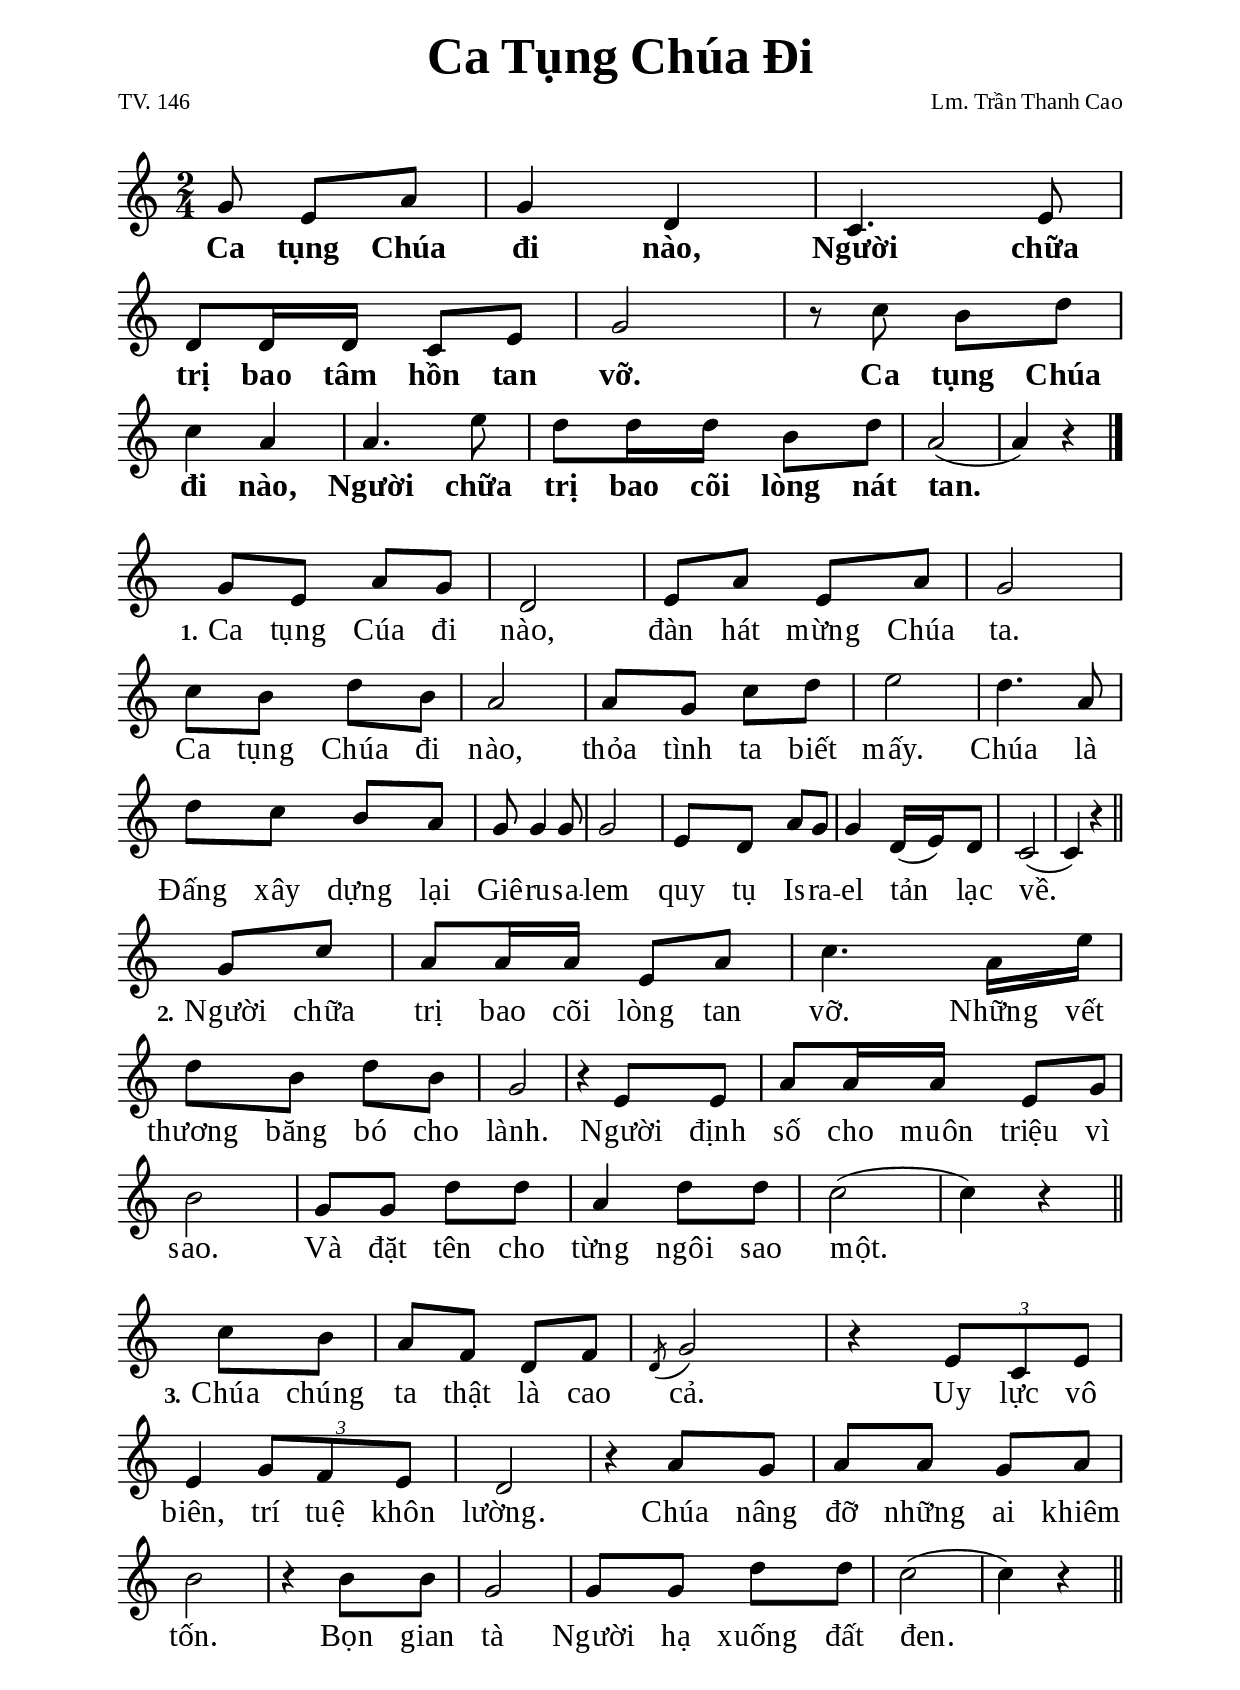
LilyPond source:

% Cài đặt chung
\version "2.20.0"
\include "english.ly"

\header {
 title = \markup { \fontsize #3 "Ca Tụng Chúa Đi" }
  poet = "TV. 146"
  composer = "Lm. Trần Thanh Cao"
  arranger = " "
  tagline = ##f
}

\paper {
  #(set-paper-size "a4")
  top-margin = 10\mm
  bottom-margin = 10\mm
  left-margin = 20\mm
  right-margin = 20\mm
  indent = #0
  #(define fonts
    (make-pango-font-tree
      "Liberation Serif"
      "Liberation Serif"
      "Liberation Serif"
      (/ 20 20)))
  page-count = #1
}

% Nhạc điệp khúc
nhacDiepKhuc = \relative c'' {
  \partial 4. g8 e a |
  g4 d |
  c4. e8 |
  d d16 d  c8 e |
  g2 |
  r8 c b d |
  c4 a |
  a4. e'8 |
  d d16 d b8 d |
  a2 ( |
  a4) r \bar "|."
}

% Nhạc phiên khúc
nhacPhienKhucMot = \relative c'' {
  g8 e a g |
  d2 |
  e8 a e a |
  g2 |
  c8 b d b |
  a2 |
  a8 g c d |
  e2 |
  d4. a8 |
  d8 c b a |
  g8 g4 g8 |
  g2 |
  e8 d a' g |
  g4 d16 (e) d8 |
  c2 ( |
  c4) r \bar "||"
}

nhacPhienKhucHai = \relative c'' {
  \partial 4 g8 c |
  a a16 a e8 a |
  c4. a16 e' |
  d8 b d b |
  g2 |
  r4 e8 e |
  a a16 a e8 g |
  b2 |
  g8 g d' d |
  a4 d8 d |
  c2 ( |
  c4) r \bar "||"
}

nhacPhienKhucBa = \relative c'' {
  \partial 4 c8 b |
  a f d f |
  \acciaccatura d8 g2 |
  r4 \tuplet 3/2 { e8 c e } |
  e4 \tuplet 3/2 { g8 f e } |
  d2 |
  r4 a'8 g |
  a a g a |
  b2 |
  r4 b8 b |
  g2 |
  g8 g d' d |
  c2 ( |
  c4) r \bar "||"
}

% Lời điệp khúc
loiDiepKhuc = \lyricmode {
  Ca tụng Chúa đi nào, Người chữa trị bao tâm hồn tan vỡ.
  Ca tụng Chúa đi nào, Người chữa trị bao cõi lòng nát tan.
}

% Lời phiên khúc
loiPhienKhucMot = \lyricmode {
  \set stanza = #"1."
  Ca tụng Cúa đi nào, đàn hát mừng Chúa ta.
  Ca tụng Chúa đi nào, thỏa tình ta biết mấy.
  Chúa là Đấng xây dựng lại Giê -- ru -- sa -- lem
  quy tụ Is -- ra -- el tản lạc về.
}

loiPhienKhucHai = \lyricmode {
  \set stanza = #"2."
  Người chữa trị bao cõi lòng tan vỡ.
  Những vết thương băng bó cho lành.
  Người định số cho muôn triệu vì sao.
  Và đặt tên cho từng ngôi sao một.
}

loiPhienKhucBa = \lyricmode {
  \set stanza = #"3."
  Chúa chúng ta thật là cao cả.
  Uy lực vô biên, trí tuệ khôn lường.
  Chúa nâng đỡ những ai khiêm tốn.
  Bọn gian tà Người hạ xuống đất đen.
}


% Dàn trang
\score {
  \new ChoirStaff <<
    \new Staff = diepKhuc \with {
        \consists "Merge_rests_engraver"
        \magnifyStaff #(magstep +1)
      }
      <<
      \new Voice = beSop {
        \key c \major \time 2/4 \stemNeutral \nhacDiepKhuc
      }
    >>
    \new Lyrics \lyricsto beSop \loiDiepKhuc
  >>
  \layout {
    \override Lyrics.LyricText.font-series = #'bold
    \override Lyrics.LyricText.font-size = #+3
    \override Lyrics.LyricSpace.minimum-distance = #3.0
    \override Score.BarNumber.break-visibility = ##(#f #f #f)
  }
}

\score {
  \new ChoirStaff <<
    \new Staff = phienKhuc \with {
        \magnifyStaff #(magstep +1)
      }
      <<
      \new Voice = beSop {
        \key c \major \time 2/4 \nhacPhienKhucMot
      }
    >>
    \new Lyrics \lyricsto beSop \loiPhienKhucMot
  >>
  \layout {
    \override Staff.TimeSignature.transparent = ##t
    \override Lyrics.LyricText.font-size = #+3
    \override Lyrics.LyricSpace.minimum-distance = #2.5
    \override Score.BarNumber.break-visibility = ##(#f #f #f)
  } 
}

\score {
  \new ChoirStaff <<
    \new Staff = phienKhuc \with {
        \magnifyStaff #(magstep +1)
      }
      <<
      \new Voice = beSop {
        \key c \major \time 2/4 \nhacPhienKhucHai
      }
    >>
    \new Lyrics \lyricsto beSop \loiPhienKhucHai
  >>
  \layout {
    \override Staff.TimeSignature.transparent = ##t
    \override Lyrics.LyricText.font-size = #+3
    \override Lyrics.LyricSpace.minimum-distance = #2.5
    \override Score.BarNumber.break-visibility = ##(#f #f #f)
  } 
}

\score {
  \new ChoirStaff <<
    \new Staff = phienKhuc \with {
        \magnifyStaff #(magstep +1)
      }
      <<
      \new Voice = beSop {
        \key c \major \time 2/4 \nhacPhienKhucBa
      }
    >>
    \new Lyrics \lyricsto beSop \loiPhienKhucBa
  >>
  \layout {
    \override Staff.TimeSignature.transparent = ##t
    \override Lyrics.LyricText.font-size = #+3
    \override Lyrics.LyricSpace.minimum-distance = #2.5
    \override Score.BarNumber.break-visibility = ##(#f #f #f)
  } 
}
